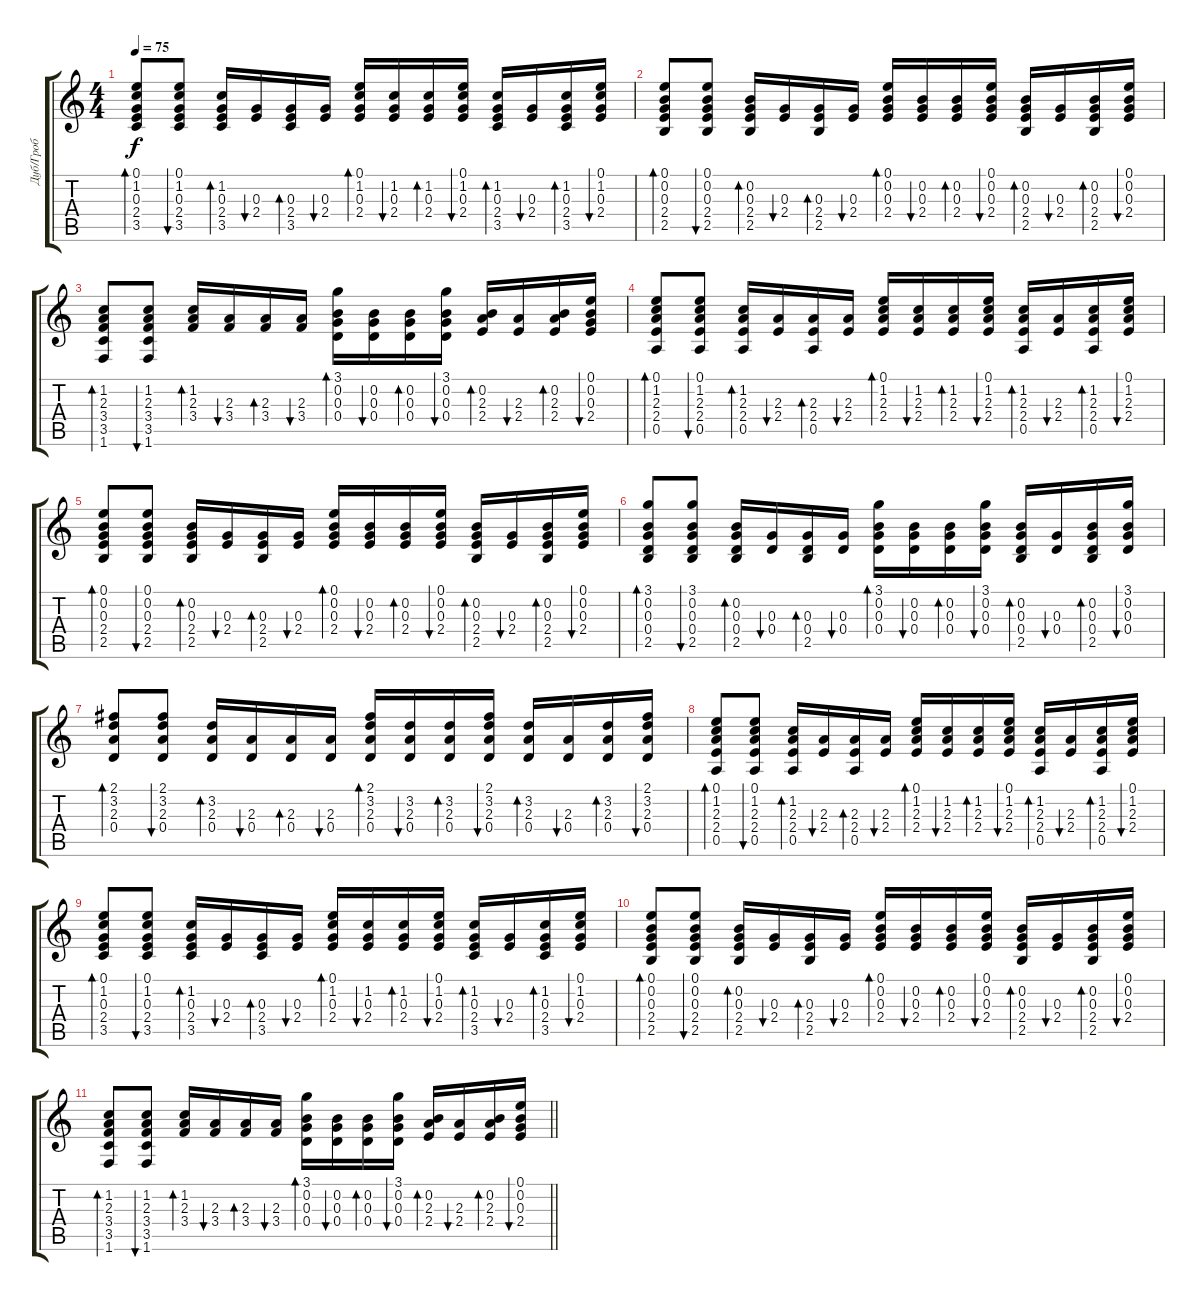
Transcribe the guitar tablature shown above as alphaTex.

\track ("Дуб/Гроб" "Дуб/Гроб") {instrument acousticguitarsteel}
\staff {score tabs}
\tuning (E4 B3 G3 D3 A2 E2) {hide}
\ts (4 4)
\tempo 75
\clef g2
\ks c
(0.1 1.2 0.3 2.4 3.5).8{bd 60 dy f} (0.1 1.2 0.3 2.4 3.5).8{bu 60} (1.2 0.3 2.4 3.5).16{bd 60} (0.3 2.4).16{bu 60} (0.3 2.4 3.5).16{bd 60} (0.3 2.4).16{bu 60} (0.1 1.2 0.3 2.4).16{bd 60} (1.2 0.3 2.4).16{bu 60} (1.2 0.3 2.4).16{bd 60} (0.1 1.2 0.3 2.4).16{bu 60} (1.2 0.3 2.4 3.5).16{bd 60} (0.3 2.4).16{bu 60} (1.2 0.3 2.4 3.5).16{bd 60} (0.1 1.2 0.3 2.4).16{bu 60} |
(0.1 0.2 0.3 2.4 2.5).8{bd 60} (0.1 0.2 0.3 2.4 2.5).8{bu 60} (0.2 0.3 2.4 2.5).16{bd 60} (0.3 2.4).16{bu 60} (0.3 2.4 2.5).16{bd 60} (0.3 2.4).16{bu 60} (0.1 0.2 0.3 2.4).16{bd 60} (0.2 0.3 2.4).16{bu 60} (0.2 0.3 2.4).16{bd 60} (0.1 0.2 0.3 2.4).16{bu 60} (0.2 0.3 2.4 2.5).16{bd 60} (0.3 2.4).16{bu 60} (0.2 0.3 2.4 2.5).16{bd 60} (0.1 0.2 0.3 2.4).16{bu 60} |
(1.2 2.3 3.4 3.5 1.6).8{bd 60} (1.2 2.3 3.4 3.5 1.6).8{bu 60} (1.2 2.3 3.4).16{bd 60} (2.3 3.4).16{bu 60} (2.3 3.4).16{bd 60} (2.3 3.4).16{bu 60} (3.1 0.2 0.3 0.4).16{bd 60} (0.2 0.3 0.4).16{bu 60} (0.2 0.3 0.4).16{bd 60} (3.1 0.2 0.3 0.4).16{bu 60} (0.2 2.3 2.4).16{bd 60} (2.3 2.4).16{bu 60} (0.2 2.3 2.4).16{bd 60} (0.1 0.2 0.3 2.4).16{bu 60} |
(0.1 1.2 2.3 2.4 0.5).8{bd 60} (0.1 1.2 2.3 2.4 0.5).8{bu 60} (1.2 2.3 2.4 0.5).16{bd 60} (2.3 2.4).16{bu 60} (2.3 2.4 0.5).16{bd 60} (2.3 2.4).16{bu 60} (0.1 1.2 2.3 2.4).16{bd 60} (1.2 2.3 2.4).16{bu 60} (1.2 2.3 2.4).16{bd 60} (0.1 1.2 2.3 2.4).16{bu 60} (1.2 2.3 2.4 0.5).16{bd 60} (2.3 2.4).16{bu 60} (1.2 2.3 2.4 0.5).16{bd 60} (0.1 1.2 2.3 2.4).16{bu 60} |
(0.1 0.2 0.3 2.4 2.5).8{bd 60} (0.1 0.2 0.3 2.4 2.5).8{bu 60} (0.2 0.3 2.4 2.5).16{bd 60} (0.3 2.4).16{bu 60} (0.3 2.4 2.5).16{bd 60} (0.3 2.4).16{bu 60} (0.1 0.2 0.3 2.4).16{bd 60} (0.2 0.3 2.4).16{bu 60} (0.2 0.3 2.4).16{bd 60} (0.1 0.2 0.3 2.4).16{bu 60} (0.2 0.3 2.4 2.5).16{bd 60} (0.3 2.4).16{bu 60} (0.2 0.3 2.4 2.5).16{bd 60} (0.1 0.2 0.3 2.4).16{bu 60} |
(3.1 0.2 0.3 0.4 2.5).8{bd 60} (3.1 0.2 0.3 0.4 2.5).8{bu 60} (0.2 0.3 0.4 2.5).16{bd 60} (0.3 0.4).16{bu 60} (0.3 0.4 2.5).16{bd 60} (0.3 0.4).16{bu 60} (3.1 0.2 0.3 0.4).16{bd 60} (0.2 0.3 0.4).16{bu 60} (0.2 0.3 0.4).16{bd 60} (3.1 0.2 0.3 0.4).16{bu 60} (0.2 0.3 0.4 2.5).16{bd 60} (0.3 0.4).16{bu 60} (0.2 0.3 0.4 2.5).16{bd 60} (3.1 0.2 0.3 0.4).16{bu 60} |
(2.1 3.2 2.3 0.4).8{bd 60} (2.1 3.2 2.3 0.4).8{bu 60} (3.2 2.3 0.4).16{bd 60} (2.3 0.4).16{bu 60} (2.3 0.4).16{bd 60} (2.3 0.4).16{bu 60} (2.1 3.2 2.3 0.4).16{bd 60} (3.2 2.3 0.4).16{bu 60} (3.2 2.3 0.4).16{bd 60} (2.1 3.2 2.3 0.4).16{bu 60} (3.2 2.3 0.4).16{bd 60} (2.3 0.4).16{bu 60} (3.2 2.3 0.4).16{bd 60} (2.1 3.2 2.3 0.4).16{bu 60} |
(0.1 1.2 2.3 2.4 0.5).8{bd 60} (0.1 1.2 2.3 2.4 0.5).8{bu 60} (1.2 2.3 2.4 0.5).16{bd 60} (2.3 2.4).16{bu 60} (2.3 2.4 0.5).16{bd 60} (2.3 2.4).16{bu 60} (0.1 1.2 2.3 2.4).16{bd 60} (1.2 2.3 2.4).16{bu 60} (1.2 2.3 2.4).16{bd 60} (0.1 1.2 2.3 2.4).16{bu 60} (1.2 2.3 2.4 0.5).16{bd 60} (2.3 2.4).16{bu 60} (1.2 2.3 2.4 0.5).16{bd 60} (0.1 1.2 2.3 2.4).16{bu 60} |
(0.1 1.2 0.3 2.4 3.5).8{bd 60} (0.1 1.2 0.3 2.4 3.5).8{bu 60} (1.2 0.3 2.4 3.5).16{bd 60} (0.3 2.4).16{bu 60} (0.3 2.4 3.5).16{bd 60} (0.3 2.4).16{bu 60} (0.1 1.2 0.3 2.4).16{bd 60} (1.2 0.3 2.4).16{bu 60} (1.2 0.3 2.4).16{bd 60} (0.1 1.2 0.3 2.4).16{bu 60} (1.2 0.3 2.4 3.5).16{bd 60} (0.3 2.4).16{bu 60} (1.2 0.3 2.4 3.5).16{bd 60} (0.1 1.2 0.3 2.4).16{bu 60} |
(0.1 0.2 0.3 2.4 2.5).8{bd 60} (0.1 0.2 0.3 2.4 2.5).8{bu 60} (0.2 0.3 2.4 2.5).16{bd 60} (0.3 2.4).16{bu 60} (0.3 2.4 2.5).16{bd 60} (0.3 2.4).16{bu 60} (0.1 0.2 0.3 2.4).16{bd 60} (0.2 0.3 2.4).16{bu 60} (0.2 0.3 2.4).16{bd 60} (0.1 0.2 0.3 2.4).16{bu 60} (0.2 0.3 2.4 2.5).16{bd 60} (0.3 2.4).16{bu 60} (0.2 0.3 2.4 2.5).16{bd 60} (0.1 0.2 0.3 2.4).16{bu 60} |
\barLineRight lightlight
(1.2 2.3 3.4 3.5 1.6).8{bd 60} (1.2 2.3 3.4 3.5 1.6).8{bu 60} (1.2 2.3 3.4).16{bd 60} (2.3 3.4).16{bu 60} (2.3 3.4).16{bd 60} (2.3 3.4).16{bu 60} (3.1 0.2 0.3 0.4).16{bd 60} (0.2 0.3 0.4).16{bu 60} (0.2 0.3 0.4).16{bd 60} (3.1 0.2 0.3 0.4).16{bu 60} (0.2 2.3 2.4).16{bd 60} (2.3 2.4).16{bu 60} (0.2 2.3 2.4).16{bd 60} (0.1 0.2 0.3 2.4).16{bu 60}
